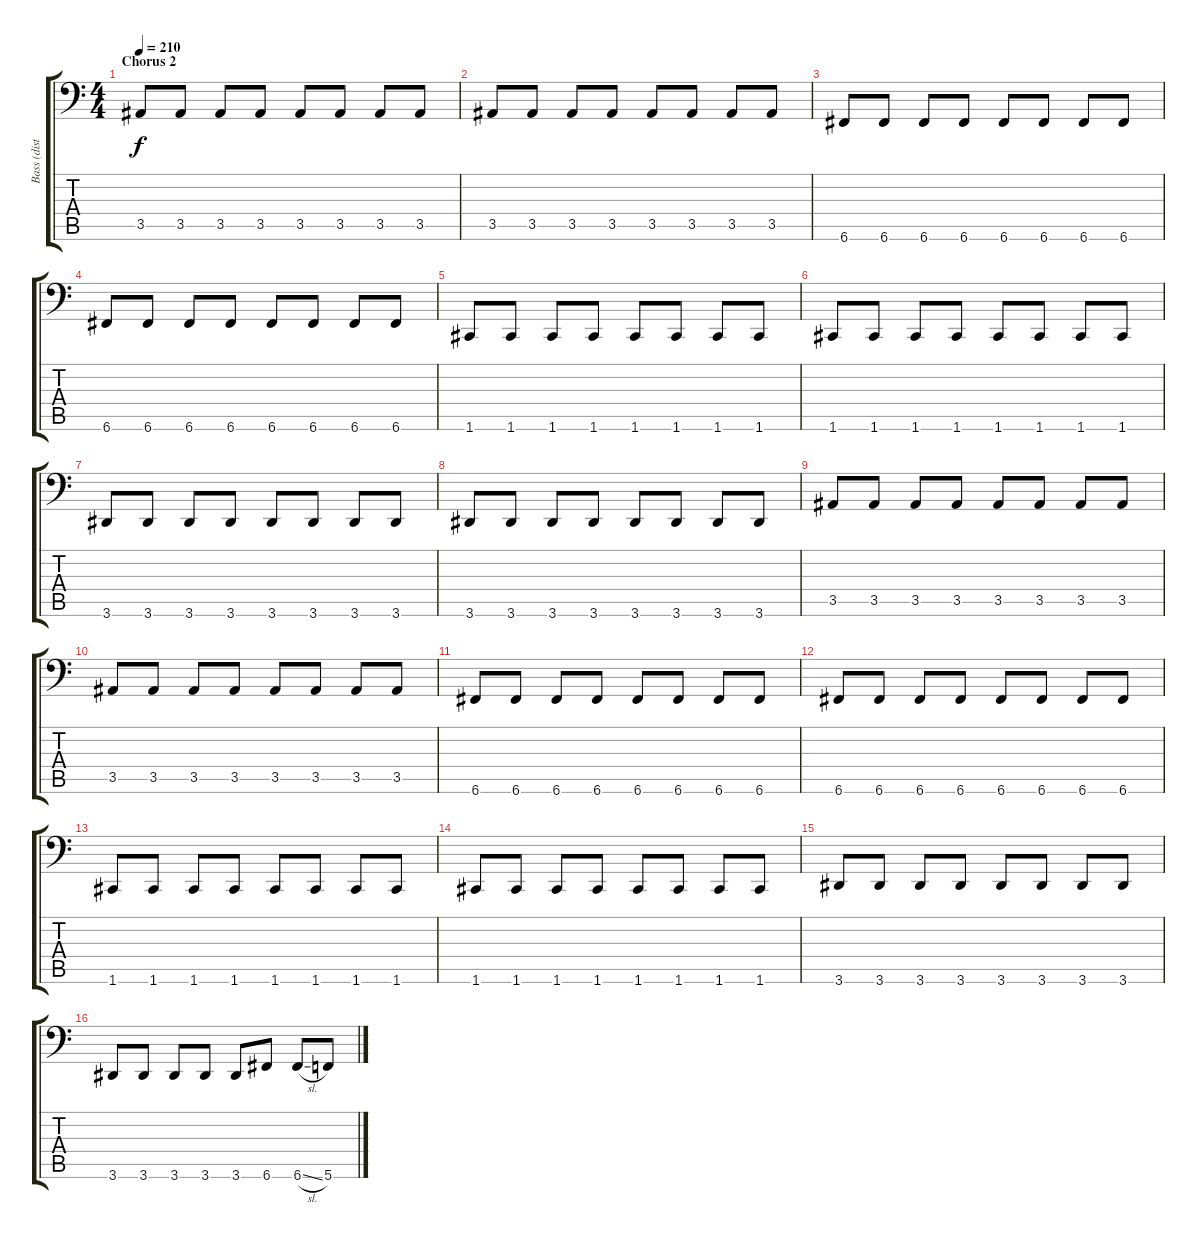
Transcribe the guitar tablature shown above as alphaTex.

\track ("Bass (distortion)" "Bass (dist") {instrument synthbass1}
\staff {score tabs}
\tuning (D3 A2 F2 C2 G1 C1) {hide}
\ts (4 4)
\section ("" "Chorus 2")
\tempo 210
\clef f4
\ks c
3.5.8{dy f} 3.5.8 3.5.8 3.5.8 3.5.8 3.5.8 3.5.8 3.5.8 |
3.5.8 3.5.8 3.5.8 3.5.8 3.5.8 3.5.8 3.5.8 3.5.8 |
6.6.8 6.6.8 6.6.8 6.6.8 6.6.8 6.6.8 6.6.8 6.6.8 |
6.6.8 6.6.8 6.6.8 6.6.8 6.6.8 6.6.8 6.6.8 6.6.8 |
1.6.8 1.6.8 1.6.8 1.6.8 1.6.8 1.6.8 1.6.8 1.6.8 |
1.6.8 1.6.8 1.6.8 1.6.8 1.6.8 1.6.8 1.6.8 1.6.8 |
3.6.8 3.6.8 3.6.8 3.6.8 3.6.8 3.6.8 3.6.8 3.6.8 |
3.6.8 3.6.8 3.6.8 3.6.8 3.6.8 3.6.8 3.6.8 3.6.8 |
3.5.8 3.5.8 3.5.8 3.5.8 3.5.8 3.5.8 3.5.8 3.5.8 |
3.5.8 3.5.8 3.5.8 3.5.8 3.5.8 3.5.8 3.5.8 3.5.8 |
6.6.8 6.6.8 6.6.8 6.6.8 6.6.8 6.6.8 6.6.8 6.6.8 |
6.6.8 6.6.8 6.6.8 6.6.8 6.6.8 6.6.8 6.6.8 6.6.8 |
1.6.8 1.6.8 1.6.8 1.6.8 1.6.8 1.6.8 1.6.8 1.6.8 |
1.6.8 1.6.8 1.6.8 1.6.8 1.6.8 1.6.8 1.6.8 1.6.8 |
3.6.8 3.6.8 3.6.8 3.6.8 3.6.8 3.6.8 3.6.8 3.6.8 |
3.6.8 3.6.8 3.6.8 3.6.8 3.6.8 6.6.8 6.6{sl}.8 5.6.8
